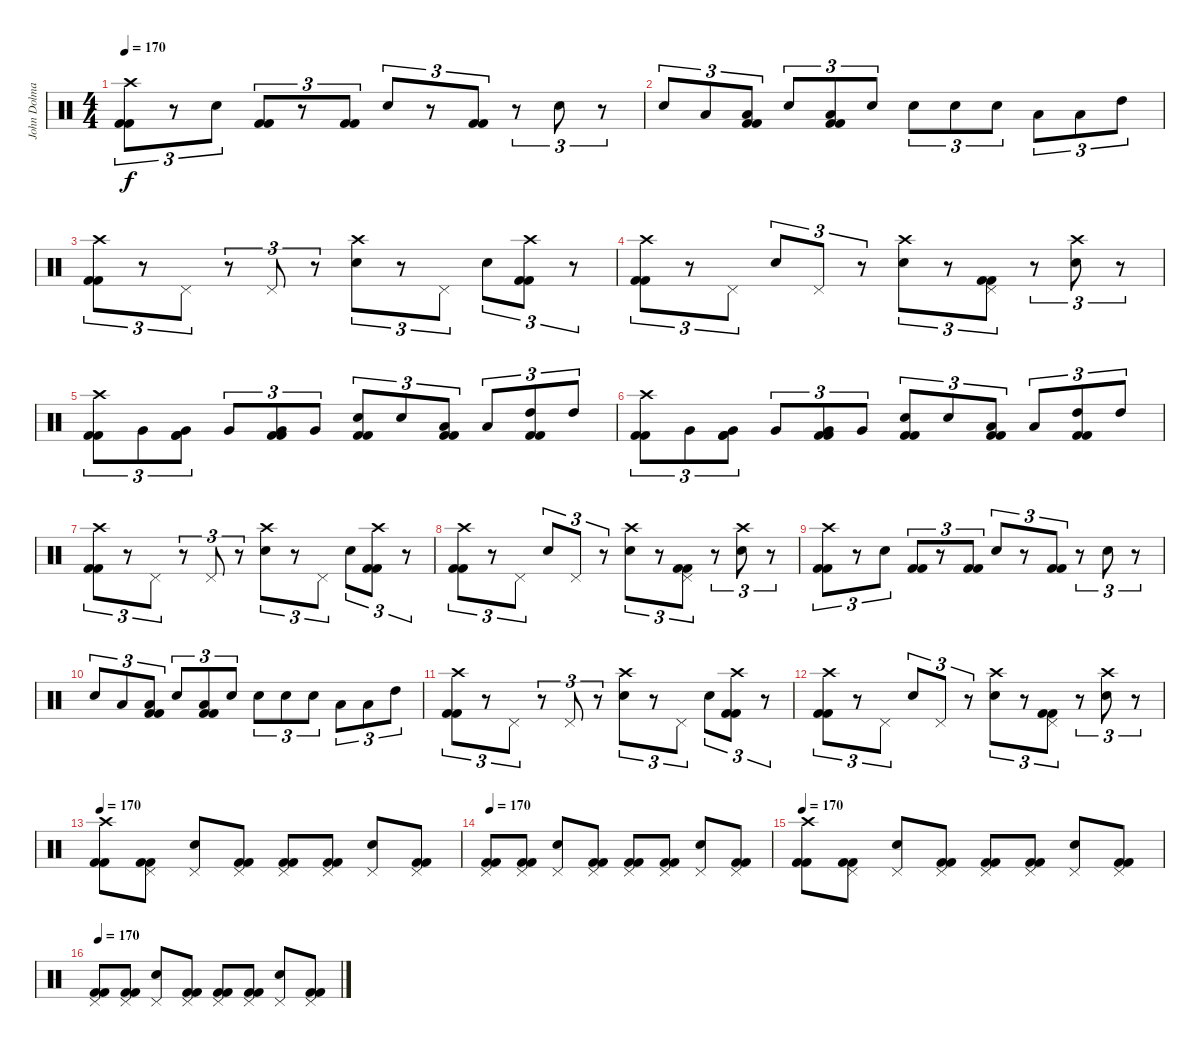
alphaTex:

\track ("John Dolmayan" "John Dolma") {instrument percussion}
\staff {score}
\articulation defaults
\ts (4 4)
\tempo 170
\clef neutral
\ks c
("Crash high (hit)" "Kick (hit) 2" "Kick (hit) 2").8{tu (3 2) dy f} r.8{tu (3 2)} "Snare (hit) 2".8{tu (3 2)} ("Kick (hit) 2" "Kick (hit) 2").8{tu (3 2)} r.8{tu (3 2)} ("Kick (hit) 2" "Kick (hit) 2").8{tu (3 2)} "Snare (hit) 2".8{tu (3 2)} r.8{tu (3 2)} ("Kick (hit) 2" "Kick (hit) 2").8{tu (3 2)} r.8{tu (3 2)} "Snare (hit) 2".8{tu (3 2)} r.8{tu (3 2)} |
"Snare (hit) 2".8{tu (3 2)} "Low Tom (hit)".8{tu (3 2)} ("Low Tom (hit)" "Kick (hit) 2" "Kick (hit) 2").8{tu (3 2)} "Snare (hit) 2".8{tu (3 2)} ("Low Tom (hit)" "Kick (hit) 2" "Kick (hit) 2").8{tu (3 2)} "Snare (hit) 2".8{tu (3 2)} "Snare (hit) 2".8{tu (3 2)} "Snare (hit) 2".8{tu (3 2)} "Snare (hit) 2".8{tu (3 2)} "Low Tom (hit)".8{tu (3 2)} "Low Tom (hit)".8{tu (3 2)} "High Tom (hit)".8{tu (3 2)} |
("Crash high (hit)" "Kick (hit) 2" "Kick (hit) 2").8{tu (3 2)} r.8{tu (3 2)} "Pedal Hi-Hat (hit)".8{tu (3 2)} r.8{tu (3 2)} "Pedal Hi-Hat (hit)".8{tu (3 2)} r.8{tu (3 2)} ("Crash high (hit)" "Snare (hit) 2").8{tu (3 2)} r.8{tu (3 2)} "Pedal Hi-Hat (hit)".8{tu (3 2)} "Snare (hit) 2".8{tu (3 2)} ("Crash high (hit)" "Kick (hit) 2" "Kick (hit) 2").8{tu (3 2)} r.8{tu (3 2)} |
("Crash high (hit)" "Kick (hit) 2" "Kick (hit) 2").8{tu (3 2)} r.8{tu (3 2)} "Pedal Hi-Hat (hit)".8{tu (3 2)} "Snare (hit) 2".8{tu (3 2)} "Pedal Hi-Hat (hit)".8{tu (3 2)} r.8{tu (3 2)} ("Crash high (hit)" "Snare (hit) 2").8{tu (3 2)} r.8{tu (3 2)} ("Pedal Hi-Hat (hit)" "Kick (hit) 2" "Kick (hit) 2").8{tu (3 2)} r.8{tu (3 2)} ("Crash high (hit)" "Snare (hit) 2").8{tu (3 2)} r.8{tu (3 2)} |
("Crash high (hit)" "Kick (hit) 2" "Kick (hit) 2").8{tu (3 2)} "Very Low Tom (hit)".8{tu (3 2)} ("Very Low Tom (hit)" "Kick (hit) 2" "Kick (hit) 2").8{tu (3 2)} "Very Low Tom (hit)".8{tu (3 2)} ("Very Low Tom (hit)" "Kick (hit) 2" "Kick (hit) 2").8{tu (3 2)} "Very Low Tom (hit)".8{tu (3 2)} ("Snare (hit) 2" "Kick (hit) 2" "Kick (hit) 2").8{tu (3 2)} "Snare (hit) 2".8{tu (3 2)} ("Low Tom (hit)" "Kick (hit) 2" "Kick (hit) 2").8{tu (3 2)} "Low Tom (hit)".8{tu (3 2)} ("High Tom (hit)" "Kick (hit) 2" "Kick (hit) 2").8{tu (3 2)} "High Tom (hit)".8{tu (3 2)} |
("Crash high (hit)" "Kick (hit) 2" "Kick (hit) 2").8{tu (3 2)} "Very Low Tom (hit)".8{tu (3 2)} ("Very Low Tom (hit)" "Kick (hit) 2" "Kick (hit) 2").8{tu (3 2)} "Very Low Tom (hit)".8{tu (3 2)} ("Very Low Tom (hit)" "Kick (hit) 2" "Kick (hit) 2").8{tu (3 2)} "Very Low Tom (hit)".8{tu (3 2)} ("Snare (hit) 2" "Kick (hit) 2" "Kick (hit) 2").8{tu (3 2)} "Snare (hit) 2".8{tu (3 2)} ("Low Tom (hit)" "Kick (hit) 2" "Kick (hit) 2").8{tu (3 2)} "Low Tom (hit)".8{tu (3 2)} ("High Tom (hit)" "Kick (hit) 2" "Kick (hit) 2").8{tu (3 2)} "High Tom (hit)".8{tu (3 2)} |
("Crash high (hit)" "Kick (hit) 2" "Kick (hit) 2").8{tu (3 2)} r.8{tu (3 2)} "Pedal Hi-Hat (hit)".8{tu (3 2)} r.8{tu (3 2)} "Pedal Hi-Hat (hit)".8{tu (3 2)} r.8{tu (3 2)} ("Crash high (hit)" "Snare (hit) 2").8{tu (3 2)} r.8{tu (3 2)} "Pedal Hi-Hat (hit)".8{tu (3 2)} "Snare (hit) 2".8{tu (3 2)} ("Crash high (hit)" "Kick (hit) 2" "Kick (hit) 2").8{tu (3 2)} r.8{tu (3 2)} |
("Crash high (hit)" "Kick (hit) 2" "Kick (hit) 2").8{tu (3 2)} r.8{tu (3 2)} "Pedal Hi-Hat (hit)".8{tu (3 2)} "Snare (hit) 2".8{tu (3 2)} "Pedal Hi-Hat (hit)".8{tu (3 2)} r.8{tu (3 2)} ("Crash high (hit)" "Snare (hit) 2").8{tu (3 2)} r.8{tu (3 2)} ("Pedal Hi-Hat (hit)" "Kick (hit) 2" "Kick (hit) 2").8{tu (3 2)} r.8{tu (3 2)} ("Crash high (hit)" "Snare (hit) 2").8{tu (3 2)} r.8{tu (3 2)} |
("Crash high (hit)" "Kick (hit) 2" "Kick (hit) 2").8{tu (3 2)} r.8{tu (3 2)} "Snare (hit) 2".8{tu (3 2)} ("Kick (hit) 2" "Kick (hit) 2").8{tu (3 2)} r.8{tu (3 2)} ("Kick (hit) 2" "Kick (hit) 2").8{tu (3 2)} "Snare (hit) 2".8{tu (3 2)} r.8{tu (3 2)} ("Kick (hit) 2" "Kick (hit) 2").8{tu (3 2)} r.8{tu (3 2)} "Snare (hit) 2".8{tu (3 2)} r.8{tu (3 2)} |
"Snare (hit) 2".8{tu (3 2)} "Low Tom (hit)".8{tu (3 2)} ("Low Tom (hit)" "Kick (hit) 2" "Kick (hit) 2").8{tu (3 2)} "Snare (hit) 2".8{tu (3 2)} ("Low Tom (hit)" "Kick (hit) 2" "Kick (hit) 2").8{tu (3 2)} "Snare (hit) 2".8{tu (3 2)} "Snare (hit) 2".8{tu (3 2)} "Snare (hit) 2".8{tu (3 2)} "Snare (hit) 2".8{tu (3 2)} "Low Tom (hit)".8{tu (3 2)} "Low Tom (hit)".8{tu (3 2)} "High Tom (hit)".8{tu (3 2)} |
("Crash high (hit)" "Kick (hit) 2" "Kick (hit) 2").8{tu (3 2)} r.8{tu (3 2)} "Pedal Hi-Hat (hit)".8{tu (3 2)} r.8{tu (3 2)} "Pedal Hi-Hat (hit)".8{tu (3 2)} r.8{tu (3 2)} ("Crash high (hit)" "Snare (hit) 2").8{tu (3 2)} r.8{tu (3 2)} "Pedal Hi-Hat (hit)".8{tu (3 2)} "Snare (hit) 2".8{tu (3 2)} ("Crash high (hit)" "Kick (hit) 2" "Kick (hit) 2").8{tu (3 2)} r.8{tu (3 2)} |
("Crash high (hit)" "Kick (hit) 2" "Kick (hit) 2").8{tu (3 2)} r.8{tu (3 2)} "Pedal Hi-Hat (hit)".8{tu (3 2)} "Snare (hit) 2".8{tu (3 2)} "Pedal Hi-Hat (hit)".8{tu (3 2)} r.8{tu (3 2)} ("Crash high (hit)" "Snare (hit) 2").8{tu (3 2)} r.8{tu (3 2)} ("Pedal Hi-Hat (hit)" "Kick (hit) 2" "Kick (hit) 2").8{tu (3 2)} r.8{tu (3 2)} ("Crash high (hit)" "Snare (hit) 2").8{tu (3 2)} r.8{tu (3 2)} |
\tempo 170
("Crash high (hit)" "Kick (hit) 2" "Kick (hit) 2").8 ("Pedal Hi-Hat (hit)" "Kick (hit) 2" "Kick (hit) 2").8 ("Pedal Hi-Hat (hit)" "Snare (hit) 2").8 ("Pedal Hi-Hat (hit)" "Kick (hit) 2" "Kick (hit) 2").8 ("Pedal Hi-Hat (hit)" "Kick (hit) 2" "Kick (hit) 2").8 ("Pedal Hi-Hat (hit)" "Kick (hit) 2" "Kick (hit) 2").8 ("Pedal Hi-Hat (hit)" "Snare (hit) 2").8 ("Pedal Hi-Hat (hit)" "Kick (hit) 2" "Kick (hit) 2").8 |
\tempo 170
("Pedal Hi-Hat (hit)" "Kick (hit) 2" "Kick (hit) 2").8 ("Pedal Hi-Hat (hit)" "Kick (hit) 2" "Kick (hit) 2").8 ("Pedal Hi-Hat (hit)" "Snare (hit) 2").8 ("Pedal Hi-Hat (hit)" "Kick (hit) 2" "Kick (hit) 2").8 ("Pedal Hi-Hat (hit)" "Kick (hit) 2" "Kick (hit) 2").8 ("Pedal Hi-Hat (hit)" "Kick (hit) 2" "Kick (hit) 2").8 ("Pedal Hi-Hat (hit)" "Snare (hit) 2").8 ("Pedal Hi-Hat (hit)" "Kick (hit) 2" "Kick (hit) 2").8 |
\tempo 170
("Crash high (hit)" "Kick (hit) 2" "Kick (hit) 2").8 ("Pedal Hi-Hat (hit)" "Kick (hit) 2" "Kick (hit) 2").8 ("Pedal Hi-Hat (hit)" "Snare (hit) 2").8 ("Pedal Hi-Hat (hit)" "Kick (hit) 2" "Kick (hit) 2").8 ("Pedal Hi-Hat (hit)" "Kick (hit) 2" "Kick (hit) 2").8 ("Pedal Hi-Hat (hit)" "Kick (hit) 2" "Kick (hit) 2").8 ("Pedal Hi-Hat (hit)" "Snare (hit) 2").8 ("Pedal Hi-Hat (hit)" "Kick (hit) 2" "Kick (hit) 2").8 |
\tempo 170
("Pedal Hi-Hat (hit)" "Kick (hit) 2" "Kick (hit) 2").8 ("Pedal Hi-Hat (hit)" "Kick (hit) 2" "Kick (hit) 2").8 ("Pedal Hi-Hat (hit)" "Snare (hit) 2").8 ("Pedal Hi-Hat (hit)" "Kick (hit) 2" "Kick (hit) 2").8 ("Pedal Hi-Hat (hit)" "Kick (hit) 2" "Kick (hit) 2").8 ("Pedal Hi-Hat (hit)" "Kick (hit) 2" "Kick (hit) 2").8 ("Pedal Hi-Hat (hit)" "Snare (hit) 2").8 ("Pedal Hi-Hat (hit)" "Kick (hit) 2" "Kick (hit) 2").8
